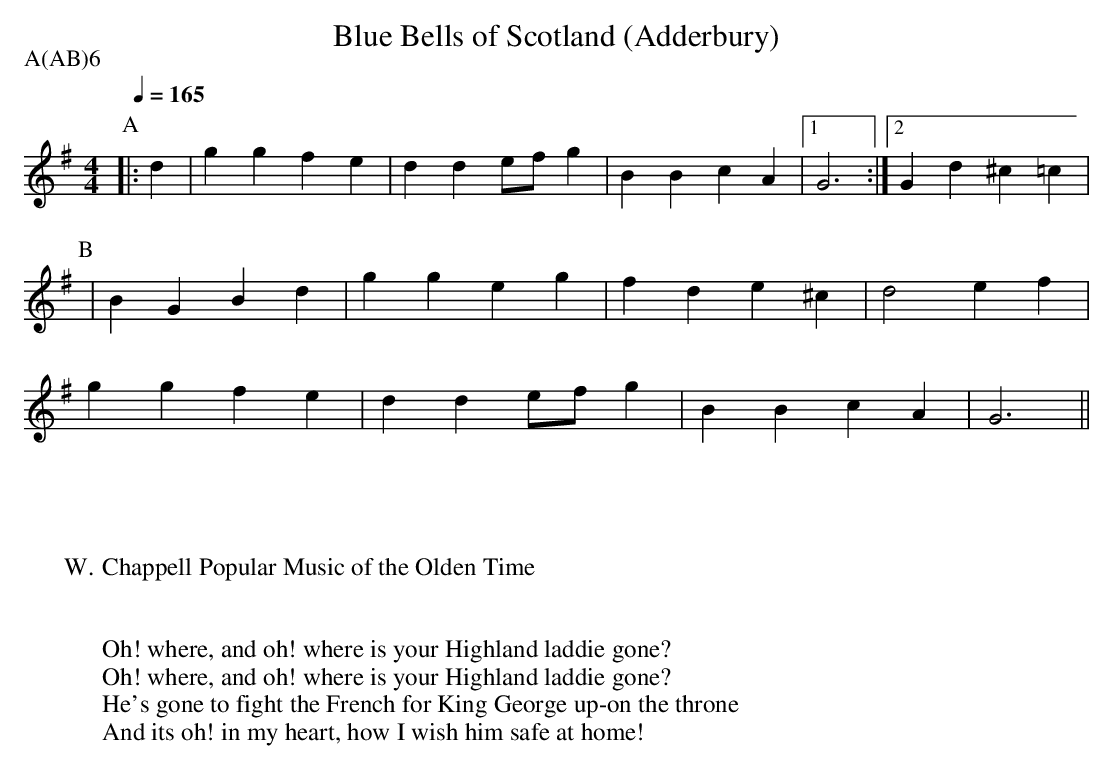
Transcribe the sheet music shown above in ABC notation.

X:1
T:Blue Bells of Scotland (Adderbury)
L:1/4
M:4/4
P:A(AB)6
Q:1/4=165
K:G
P:A
|:d| g g f e | d d e/f/ g | B B c A |1 G3 :|2 G d ^c =c |
P:B
| B G B d | g g e g | f d e ^c | d2 e f |
g g f e | d d e/f/g | B B c A | G3||
W:
W:
W:
W: W.Chappell Popular Music of the Olden Time
W:
W:
W:Oh! where, and oh! where is your Highland laddie gone?
W:Oh! where, and oh! where is your Highland laddie gone?
W:He's gone to fight the French for King George up-on the throne
W:And its oh! in my heart, how I wish him safe at home!
